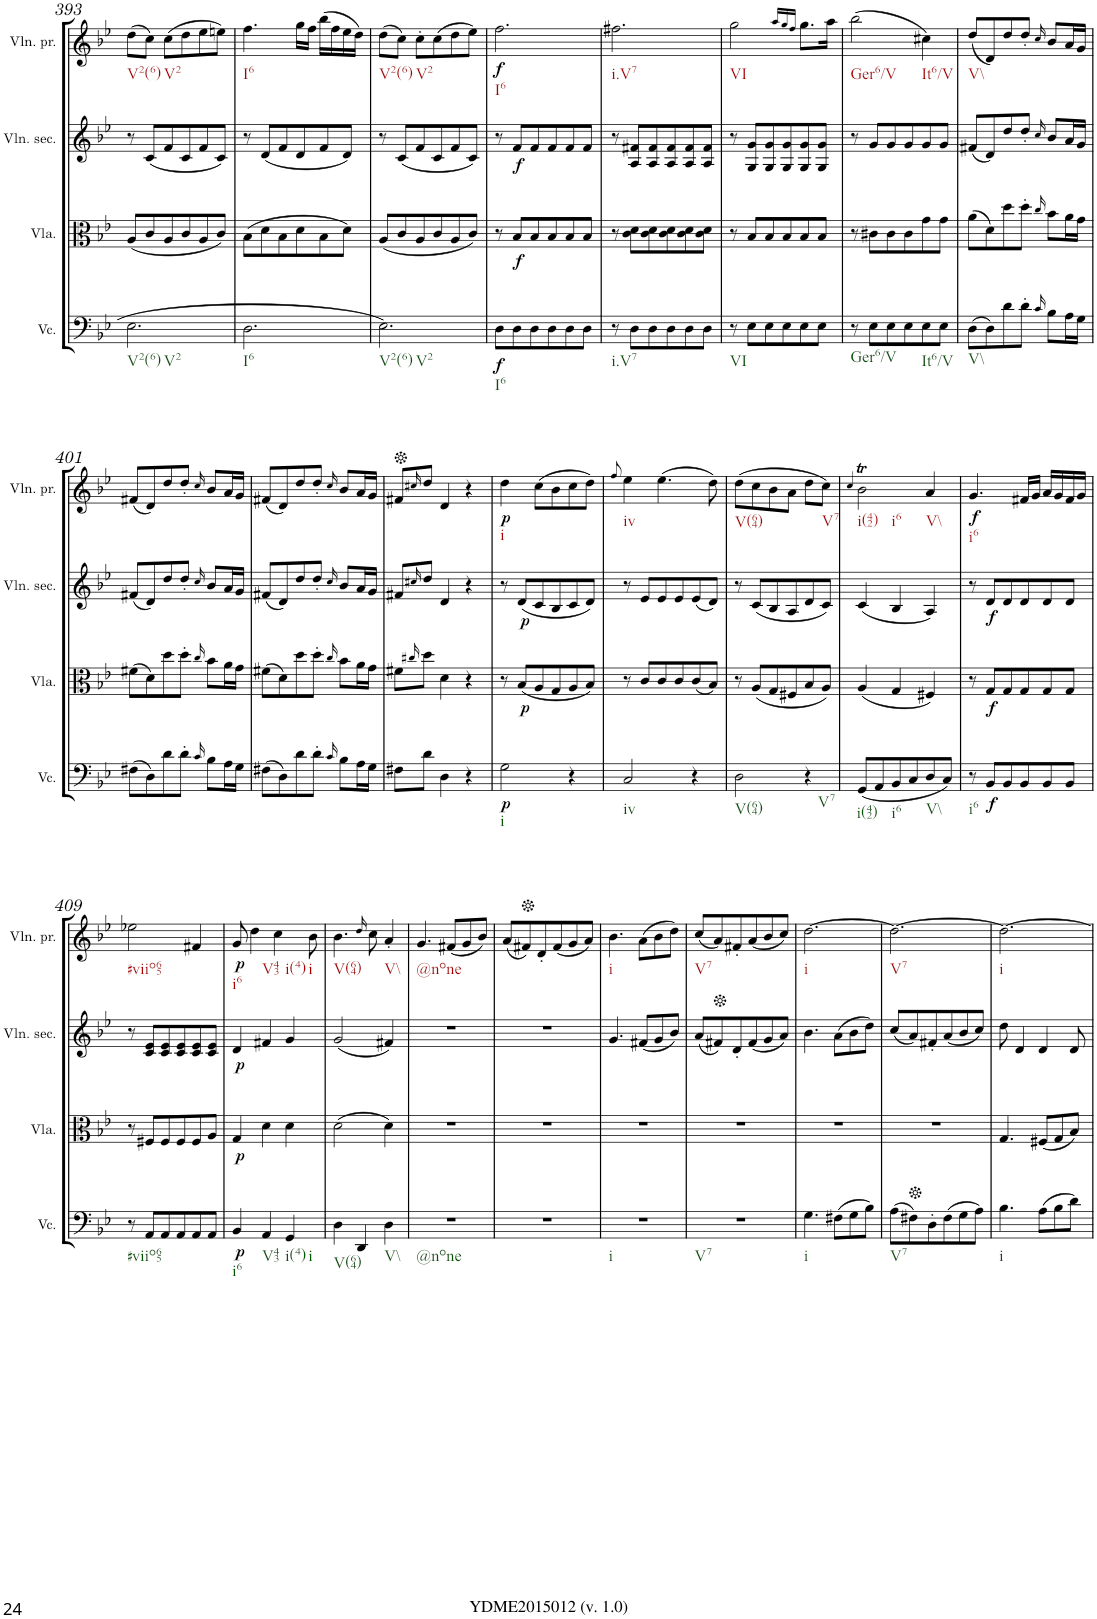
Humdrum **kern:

**kern	**dynam	**kern	**dynam	**kern	**dynam	**kern	**dynam
*part4	*part4	*part3	*part3	*part2	*part2	*part1	*part1
*staff4	*staff4	*staff3	*staff3	*staff2	*staff2	*staff1	*staff1
*I"Violoncelle	*	*I"Viola	*	*I"Violino secondo	*	*I"Violino primo	*
*I'Vc.	*	*I'Vla.	*	*I'Vln. sec.	*	*I'Vln. pr.	*
!!LO:PB:g=z
*clefF4	*	*clefC3	*	*clefG2	*	*clefG2	*
*k[b-e-]	*	*k[b-e-]	*	*k[b-e-]	*	*k[b-e-]	*
*B-:	*	*B-:	*	*B-:	*	*B-:	*
*M3/4	*	*M3/4	*	*M3/4	*	*M3/4	*
=393	=393	=393	=393	=393	=393	=393	=393
!	!	!	!	!	!	!LO:TX:b:t=V2(6)	!
!LO:TX:b:t=V2(6)	!	!	!	!	!	!	!
!LO:TX:b:t=V2	!	!	!	!	!	!	!
2.E-\	.	(<8A/L	.	8r	.	(>8dd\L	.
.	.	8c/	.	(<8c/L	.	8cc\J)	.
!	!	!	!	!	!	!LO:TX:b:t=V2	!
.	.	8A/	.	8f/	.	(>8cc\L	.
.	.	8c/	.	8c/	.	8dd\	.
.	.	8A/	.	8f/	.	8ee-\	.
.	.	8c/J)	.	8c/J)	.	8een\J)	.
=394	=394	=394	=394	=394	=394	=394	=394
!	!	!	!	!	!	!LO:TX:b:t=I6	!
!LO:TX:b:t=I6	!	!	!	!	!	!	!
2.D\	.	(>8B-\L	.	8r	.	4.ff\	.
.	.	8d\	.	(<8d/L	.	.	.
.	.	8B-\	.	8f/	.	.	.
.	.	8d\	.	8d/	.	16gg\LL	.
.	.	.	.	.	.	16ff\JJ	.
.	.	8B-\	.	8f/	.	(>16bb-\LL	.
.	.	.	.	.	.	16ff\	.
.	.	8d\J)	.	8d/J)	.	16ee-\	.
.	.	.	.	.	.	16dd\JJ)	.
=395	=395	=395	=395	=395	=395	=395	=395
!	!	!	!	!	!	!LO:TX:b:t=V2(6)	!
!LO:TX:b:t=V2(6)	!	!	!	!	!	!	!
!LO:TX:b:t=V2	!	!	!	!	!	!	!
2.E-\	.	(<8A/L	.	8r	.	(>8dd\L	.
.	.	8c/	.	(<8c/L	.	8cc\J)	.
!	!	!	!	!	!	!LO:TX:b:t=V2	!
.	.	8A/	.	8f/	.	8cc'\L	.
.	.	8c/	.	8c/	.	(>8cc\	.
.	.	8A/	.	8f/	.	8dd\	.
.	.	8c/J)	.	8c/J)	.	8ee-\J)	.
=396	=396	=396	=396	=396	=396	=396	=396
!	!	!	!	!	!	!LO:TX:b:t=I6	!
!LO:TX:b:t=I6	!	!	!	!	!	!	!
!	!LO:DY:b	!	!	!	!	!	!LO:DY:b
8D\L	f	8r	.	8r	.	2.ff\	f
!	!	!	!LO:DY:b	!	!LO:DY:b	!	!
8D\	.	8B-/L	f	8f/L	f	.	.
8D\	.	8B-/	.	8f/	.	.	.
8D\	.	8B-/	.	8f/	.	.	.
8D\	.	8B-/	.	8f/	.	.	.
8D\J	.	8B-/J	.	8f/J	.	.	.
=397	=397	=397	=397	=397	=397	=397	=397
!	!	!	!	!	!	!LO:TX:b:t=i.V7	!
!LO:TX:b:t=i.V7	!	!	!	!	!	!	!
8r	.	8r	.	8r	.	2.ff#X\	.
8D\L	.	8c\ 8d\L	.	8A/ 8f#X/L	.	.	.
8D\	.	8c\ 8d\	.	8A/ 8f#/	.	.	.
8D\	.	8c\ 8d\	.	8A/ 8f#/	.	.	.
8D\	.	8c\ 8d\	.	8A/ 8f#/	.	.	.
8D\J	.	8c\ 8d\J	.	8A/ 8f#/J	.	.	.
=398	=398	=398	=398	=398	=398	=398	=398
!	!	!	!	!	!	!LO:TX:b:t=VI	!
!LO:TX:b:t=VI	!	!	!	!	!	!	!
8r	.	8r	.	8r	.	2gg\	.
8E-\L	.	8B-/L	.	8G/ 8g/L	.	.	.
8E-\	.	8B-/	.	8G/ 8g/	.	.	.
8E-\	.	8B-/	.	8G/ 8g/	.	.	.
.	.	.	.	.	.	16qaa/LL	.
.	.	.	.	.	.	16qgg/	.
.	.	.	.	.	.	16qff/JJ	.
8E-\	.	8B-/	.	8G/ 8g/	.	8.gg\L	.
8E-\J	.	8B-/J	.	8G/ 8g/J	.	.	.
.	.	.	.	.	.	16aa\Jk	.
=399	=399	=399	=399	=399	=399	=399	=399
!	!	!	!	!	!	!LO:TX:b:t=Ger6/V	!
!LO:TX:b:t=Ger6/V	!	!	!	!	!	!	!
8r	.	8r	.	8r	.	(>2bb-\	.
8E-\L	.	8c#X\L	.	8g/L	.	.	.
8E-\	.	8c#\	.	8g/	.	.	.
8E-\	.	8c#\	.	8g/	.	.	.
!	!	!	!	!	!	!LO:TX:b:t=It6/V	!
!LO:TX:b:t=It6/V	!	!	!	!	!	!	!
8E-\	.	8g\	.	8g/	.	4cc#X\)	.
8E-\J	.	8g\J	.	8g/J	.	.	.
=400	=400	=400	=400	=400	=400	=400	=400
!	!	!	!	!	!	!LO:TX:b:t=V\\	!
!LO:TX:b:t=V\\	!	!	!	!	!	!	!
(>8D\L	.	(>8a\L	.	(<8f#X/L	.	(<8dd/L	.
8D\)	.	8d\)	.	8d/)	.	8d/)	.
8d\	.	8dd\	.	8dd/	.	8dd/	.
8d'\J	.	8dd'\J	.	8dd'/J	.	8dd'/J	.
16qc/	.	16qcc/	.	16qcc/	.	16qcc/	.
8B-\L	.	8b-\L	.	8b-/L	.	8b-/L	.
16A\L	.	16a\L	.	16a/L	.	16a/L	.
16G\JJ	.	16g\JJ	.	16g/JJ	.	16g/JJ	.
!!LO:LB:g=z
=401	=401	=401	=401	=401	=401	=401	=401
(>8F#X\L	.	(>8f#X\L	.	(<8f#X/L	.	(<8f#X/L	.
8D\)	.	8d\)	.	8d/)	.	8d/)	.
8d\	.	8dd\	.	8dd/	.	8dd/	.
8d'\J	.	8dd'\J	.	8dd'/J	.	8dd'/J	.
16qc/	.	16qcc/	.	16qcc/	.	16qcc/	.
8B-\L	.	8b-\L	.	8b-/L	.	8b-/L	.
16A\L	.	16a\L	.	16a/L	.	16a/L	.
16G\JJ	.	16g\JJ	.	16g/JJ	.	16g/JJ	.
=402	=402	=402	=402	=402	=402	=402	=402
(>8F#X\L	.	(>8f#X\L	.	(<8f#X/L	.	(<8f#X/L	.
8D\)	.	8d\)	.	8d/)	.	8d/)	.
8d\	.	8dd\	.	8dd/	.	8dd/	.
8d'\J	.	8dd'\J	.	8dd'/J	.	8dd'/J	.
16qc/	.	16qcc/	.	16qcc/	.	16qcc/	.
8B-\L	.	8b-\L	.	8b-/L	.	8b-/L	.
16A\L	.	16a\L	.	16a/L	.	16a/L	.
16G\JJ	.	16g\JJ	.	16g/JJ	.	16g/JJ	.
=403	=403	=403	=403	=403	=403	=403	=403
8F#X\L	.	8f#X\L	.	8f#X/L	.	8f#X/L	.
.	.	16qcc#X/	.	16qcc#X/	.	16qcc#X/	.
8d\J	.	8dd\J	.	8dd/J	.	8dd/J	.
4D\	.	4d\	.	4d/	.	4d/	.
4r	.	4r	.	4r	.	4r	.
=404	=404	=404	=404	=404	=404	=404	=404
!	!	!	!	!	!	!LO:TX:b:t=i	!
!LO:TX:b:t=i	!	!	!	!	!	!	!
!	!LO:DY:b	!	!	!	!	!	!LO:DY:b
2G\	p	8r	.	8r	.	4dd\	p
!	!	!	!LO:DY:b	!	!LO:DY:b	!	!
.	.	(<8B-/L	p	(<8d/L	p	.	.
.	.	8A/	.	8c/	.	(>8cc\L	.
.	.	8G/	.	8B-/	.	8b-\	.
4r	.	8A/	.	8c/	.	8cc\	.
.	.	8B-/J)	.	8d/J)	.	8dd\J)	.
=405	=405	=405	=405	=405	=405	=405	=405
.	.	.	.	.	.	8qff/	.
!	!	!	!	!	!	!LO:TX:b:t=iv	!
!LO:TX:b:t=iv	!	!	!	!	!	!	!
2C/	.	8r	.	8r	.	4ee-\	.
.	.	8c/L	.	8e-/L	.	.	.
.	.	8c/	.	8e-/	.	(>4.ee-\	.
.	.	8c/	.	8e-/	.	.	.
4r	.	(<8c/	.	(<8e-/	.	.	.
.	.	8B-/J)	.	8d/J)	.	8dd\)	.
=406	=406	=406	=406	=406	=406	=406	=406
!	!	!	!	!	!	!LO:TX:b:t=V(64)	!
!LO:TX:b:t=V(64)	!	!	!	!	!	!	!
2D\	.	8r	.	8r	.	(>8dd\L	.
.	.	(<8A/L	.	(<8c/L	.	8cc\	.
.	.	8G/	.	8B-/	.	8b-\	.
.	.	8F#X/	.	8A/	.	8a\J	.
!LO:TX:b:t=V7	!	!	!	!	!	!	!
4r	.	8B-/	.	8d/	.	8dd\L	.
!	!	!	!	!	!	!LO:TX:b:t=V7	!
.	.	8A/J)	.	8c/J)	.	8cc\J)	.
=407	=407	=407	=407	=407	=407	=407	=407
.	.	.	.	.	.	4qcc/	.
!	!	!	!	!	!	!LO:TX:b:t=i(42)	!
!	!	!	!	!	!	!LO:TX:b:t=i6	!
!LO:TX:b:t=i(42)	!	!	!	!	!	!	!
(<8GG/L	.	(<4A/	.	(<4c/	.	2b-T\	.
8AA/	.	.	.	.	.	.	.
!LO:TX:b:t=i6	!	!	!	!	!	!	!
8BB-/	.	4G/	.	4B-/	.	.	.
8C/	.	.	.	.	.	.	.
!	!	!	!	!	!	!LO:TX:b:t=V\\	!
!LO:TX:b:t=V\\	!	!	!	!	!	!	!
8D/	.	4F#X/)	.	4A/)	.	4a/	.
8C/J)	.	.	.	.	.	.	.
=408	=408	=408	=408	=408	=408	=408	=408
!	!	!	!	!	!	!LO:TX:b:t=i6	!
!LO:TX:b:t=i6	!	!	!	!	!	!	!
!	!	!	!	!	!	!	!LO:DY:b
8r	.	8r	.	8r	.	4.g/	f
!	!LO:DY:b	!	!LO:DY:b	!	!LO:DY:b	!	!
8BB-/L	f	8G/L	f	8d/L	f	.	.
8BB-/	.	8G/	.	8d/	.	.	.
8BB-/	.	8G/	.	8d/	.	16f#X/LL	.
.	.	.	.	.	.	16g/JJ	.
8BB-/	.	8G/	.	8d/	.	16a/LL	.
.	.	.	.	.	.	16g/	.
8BB-/J	.	8G/J	.	8d/J	.	16f#/	.
.	.	.	.	.	.	16g/JJ	.
!!LO:LB:g=z
=409	=409	=409	=409	=409	=409	=409	=409
!	!	!	!	!	!	!LO:TX:b:t=#viio65	!
!LO:TX:b:t=#viio65	!	!	!	!	!	!	!
8r	.	8r	.	8r	.	2ee-X\	.
8AA/L	.	8F#X/L	.	8c/ 8e-/L	.	.	.
8AA/	.	8F#/	.	8c/ 8e-/	.	.	.
8AA/	.	8F#/	.	8c/ 8e-/	.	.	.
8AA/	.	8F#/	.	8c/ 8e-/	.	4f#X/	.
8AA/J	.	8A/J	.	8c/ 8e-/J	.	.	.
=410	=410	=410	=410	=410	=410	=410	=410
!	!	!	!	!	!	!LO:TX:b:t=i6	!
!LO:TX:b:t=i6	!	!	!	!	!	!	!
!	!LO:DY:b	!	!LO:DY:b	!	!LO:DY:b	!	!LO:DY:b
4BB-/	p	4G/	p	4d/	p	8g/	p
!	!	!	!	!	!	!LO:TX:b:t=V43	!
.	.	.	.	.	.	4dd\	.
!LO:TX:b:t=V43	!	!	!	!	!	!	!
4AA/	.	4d\	.	4f#X/	.	.	.
!	!	!	!	!	!	!LO:TX:b:t=i(4)	!
.	.	.	.	.	.	4cc\	.
!LO:TX:b:t=i(4)	!	!	!	!	!	!	!
!LO:TX:b:t=i	!	!	!	!	!	!	!
4GG/	.	4d\	.	4g/	.	.	.
!	!	!	!	!	!	!LO:TX:b:t=i	!
.	.	.	.	.	.	8b-\	.
=411	=411	=411	=411	=411	=411	=411	=411
!	!	!	!	!	!	!LO:TX:b:t=V(64)	!
!LO:TX:b:t=V(64)	!	!	!	!	!	!	!
4D\	.	(>2d\	.	(<2g/	.	4.b-\	.
4DD/	.	.	.	.	.	.	.
.	.	.	.	.	.	16qdd/	.
.	.	.	.	.	.	8cc\	.
!	!	!	!	!	!	!LO:TX:b:t=V\\	!
!LO:TX:b:t=V\\	!	!	!	!	!	!	!
4D\	.	4d\)	.	4f#X/)	.	4a'/	.
=412	=412	=412	=412	=412	=412	=412	=412
!	!	!	!	!	!	!LO:TX:b:t=@none	!
!LO:TX:b:t=@none	!	!	!	!	!	!	!
2.r	.	2.r	.	2.r	.	4.g/	.
.	.	.	.	.	.	(<8f#X/L	.
.	.	.	.	.	.	8g/	.
.	.	.	.	.	.	8b-/J)	.
=413	=413	=413	=413	=413	=413	=413	=413
2.r	.	2.r	.	2.r	.	(<8a/L	.
.	.	.	.	.	.	8f#X/)	.
.	.	.	.	.	.	8d'/	.
.	.	.	.	.	.	(<8f#/	.
.	.	.	.	.	.	8g/	.
.	.	.	.	.	.	8a/J)	.
=414	=414	=414	=414	=414	=414	=414	=414
!	!	!	!	!	!	!LO:TX:b:t=i	!
!LO:TX:b:t=i	!	!	!	!	!	!	!
2.r	.	2.r	.	4.g/	.	4.b-\	.
.	.	.	.	(<8f#X/L	.	(>8a\L	.
.	.	.	.	8g/	.	8b-\	.
.	.	.	.	8b-/J)	.	8dd\J)	.
=415	=415	=415	=415	=415	=415	=415	=415
!	!	!	!	!	!	!LO:TX:b:t=V7	!
!LO:TX:b:t=V7	!	!	!	!	!	!	!
2.r	.	2.r	.	(<8a/L	.	(<8cc/L	.
.	.	.	.	8f#X/)	.	8a/)	.
.	.	.	.	8d'/	.	8f#X'/	.
.	.	.	.	(<8f#/	.	(<8a/	.
.	.	.	.	8g/	.	8b-/	.
.	.	.	.	8a/J)	.	8cc/J)	.
=416	=416	=416	=416	=416	=416	=416	=416
!	!	!	!	!	!	!LO:TX:b:t=i	!
!LO:TX:b:t=i	!	!	!	!	!	!	!
4.G\	.	2.r	.	4.b-\	.	[2.dd\	.
(>8F#X\L	.	.	.	(>8a\L	.	.	.
8G\	.	.	.	8b-\	.	.	.
8B-\J)	.	.	.	8dd\J)	.	.	.
=417	=417	=417	=417	=417	=417	=417	=417
!	!	!	!	!	!	!LO:TX:b:t=V7	!
!LO:TX:b:t=V7	!	!	!	!	!	!	!
(>8A\L	.	2.r	.	(<8cc/L	.	2.dd\_	.
8F#X\)	.	.	.	8a/)	.	.	.
8D'\	.	.	.	8f#X'/	.	.	.
(>8F#\	.	.	.	(<8a/	.	.	.
8G\	.	.	.	8b-/	.	.	.
8A\J)	.	.	.	8cc/J)	.	.	.
=418	=418	=418	=418	=418	=418	=418	=418
!	!	!	!	!	!	!LO:TX:b:t=i	!
!LO:TX:b:t=i	!	!	!	!	!	!	!
4.B-\	.	4.G/	.	8dd\	.	2.dd\_	.
.	.	.	.	4d/	.	.	.
(>8A\L	.	(<8F#X/L	.	4d/	.	.	.
8B-\	.	8G/	.	.	.	.	.
8d\J)	.	8B-/J)	.	8d/	.	.	.
=	=	=	=	=	=	=	=
*-	*-	*-	*-	*-	*-	*-	*-
